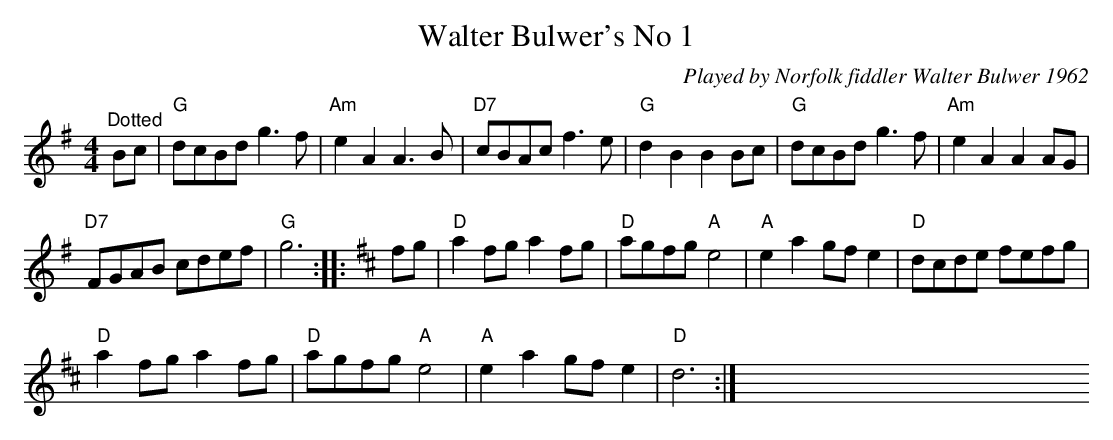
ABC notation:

X:1
T:Walter Bulwer's No 1
C:Played by Norfolk fiddler Walter Bulwer 1962
M:4/4
L:1/8
K:G
"^Dotted"Bc | "G"dcBd g3 f | "Am"e2 A2 A3 B |\
 "D7"cBAc f3 e | "G"d2 B2 B2 Bc |\
"G"dcBd g3 f | "Am"e2 A2 A2 AG |
 "D7"FGAB cdef | "G"g6 ::\
K:D
fg | "D"a2 fg a2 fg | "D"agfg "A"e4 |\
"A"e2 a2 gf e2 | "D"dcde fefg |
"D"a2 fg a2 fg | "D"agfg "A"e4 |\
"A"e2 a2 gf e2 | "D"d6 :|\
 x2 x2 x2 x2 [] x2 x2 x2 x2 []
